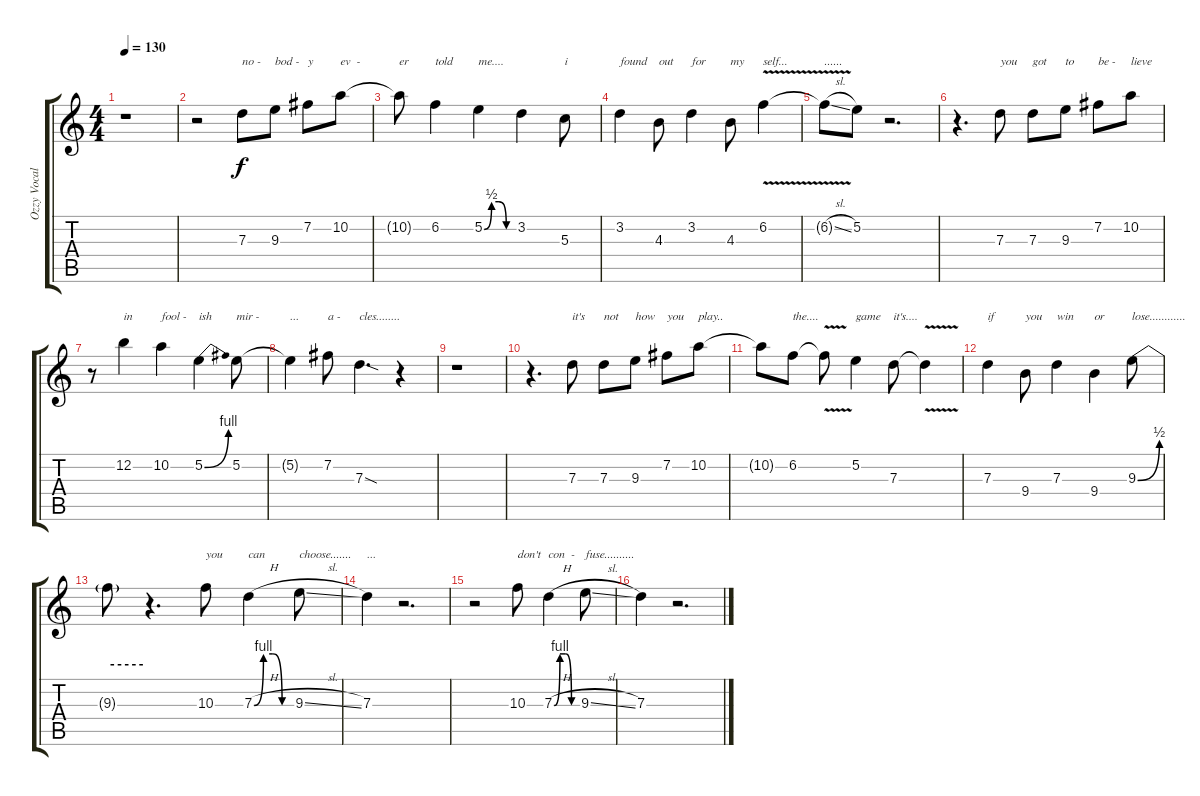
\track ("Ozzy Vocal" "Ozzy Vocal") {instrument electricguitarclean}
\staff {score tabs}
\tuning (E4 B3 G3 D3 A2 E2) {hide}
\ts (4 4)
\tempo 130
\clef g2
\ks c
r.1{dy f} |
r.2 7.3.8{txt "no -"} 9.3.8{txt "bod -"} 7.2.8{txt "y"} 10.2.8{txt "ev  -"} |
10.2{t}.8{txt "er"} 6.2.4{txt "told"} 5.2{be (custom 0 0 15 2 30 2 45 0 60 0)}.4{txt "me...."} 3.2.4 5.3.8{txt "i"} |
3.2.4{txt "found"} 4.3.8{txt "out"} 3.2.4{txt "for"} 4.3.8{txt "my"} 6.2{v}.4{txt "self..."} |
6.2{sl t}.8{txt "......"} 5.2.8 r.2{d} |
r.4{d} 7.3.8{txt "you"} 7.3.8{txt "got"} 9.3.8{txt "to"} 7.2.8{txt "be -"} 10.2.8{txt "lieve"} |
r.8 12.2.4{txt "in"} 10.2.4{txt "fool -"} 5.2{be (bend 0 0 60 4)}.4{txt "ish"} 5.2.8{txt "mir -"} |
5.2{t}.4{txt "..."} 7.2.8{txt "a -"} 7.3{sod}.4{d txt "cles........"} r.4 |
r.1 |
r.4{d} 7.3.8{txt "it's"} 7.3.8{txt "not"} 9.3.8{txt "how"} 7.2.8{txt "you"} 10.2.8{txt "play.."} |
10.2{t}.8 6.2.8{txt "the...."} 6.2{v t}.8 5.2.4{txt "game"} 7.3.8{txt "it's...."} 7.3{v t}.4 |
7.3.4{txt "if"} 9.4.8{txt "you"} 7.3.4{txt "win"} 9.4.4{txt "or"} 9.3{be (bend 0 0 60 2)}.8{txt "lose............"} |
9.3{be (hold 0 2 60 2) t}.8 r.4{d} 10.3.8{txt "you"} 7.3{be (custom 0 0 15 4 30 4 45 0 60 0) h}.4{txt "can"} 9.3{sl}.8{txt "choose......."} |
7.3.4{txt "..."} r.2{d} |
r.2 10.3.8{txt "don't"} 7.3{be (custom 0 0 15 4 30 4 45 0 60 0) h}.4{txt "con  -"} 9.3{sl}.8{txt "fuse.........."} |
7.3.4 r.2{d}
